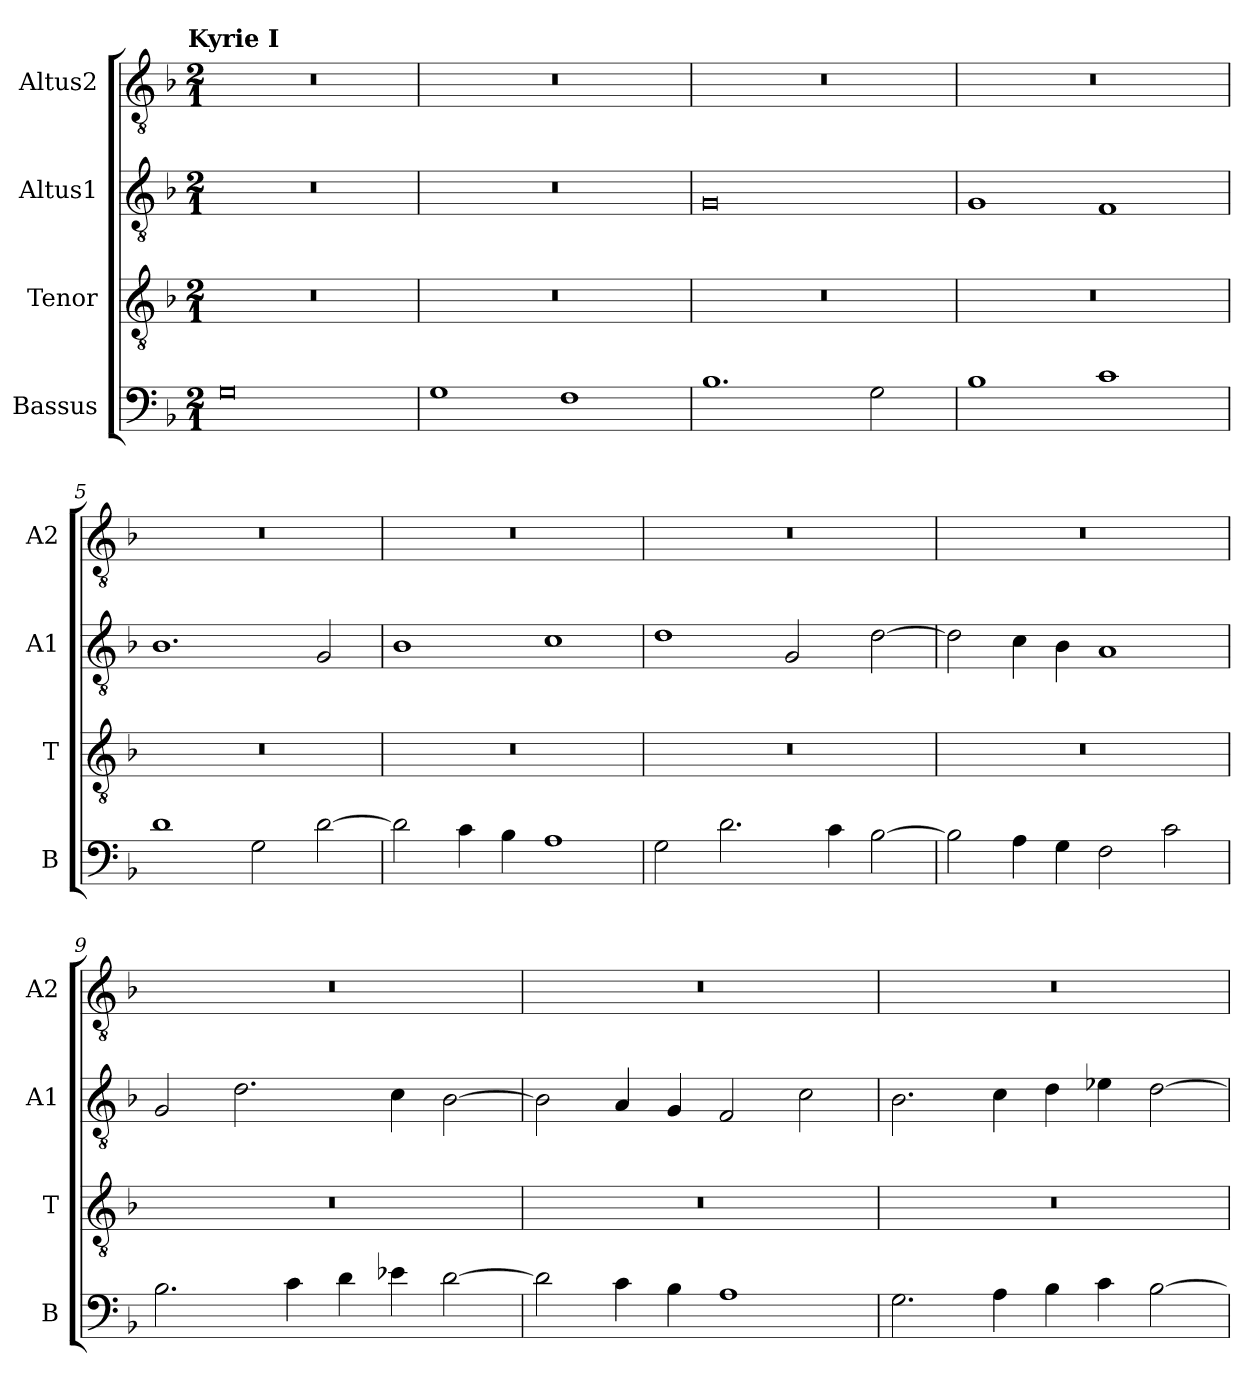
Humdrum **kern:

**kern	**kern	**kern	**kern
*part4	*part3	*part2	*part1
*staff4	*staff3	*staff2	*staff1
*I"Bassus	*I"Tenor	*I"Altus1	*I"Altus2
*I'B	*I'T	*I'A1	*I'A2
*clefF4	*clefGv2	*clefGv2	*clefGv2
*k[b-]	*k[b-]	*k[b-]	*k[b-]
!!LO:TX:omd:t=Kyrie I
*M2/1	*M2/1	*M2/1	*M2/1
=1	=1	=1	=1
0G	0r	0r	0r
=2	=2	=2	=2
1G	0r	0r	0r
1F	.	.	.
=3	=3	=3	=3
1.B-	0r	0G	0r
2G\	.	.	.
=4	=4	=4	=4
1B-	0r	1G	0r
1c	.	1F	.
=5	=5	=5	=5
1d	0r	1.B-	0r
2G\	.	.	.
[2d\	.	2G/	.
=6	=6	=6	=6
2d\]	0r	1B-	0r
4c\	.	.	.
4B-\	.	.	.
1A	.	1c	.
=7	=7	=7	=7
2G\	0r	1d	0r
2.d\	.	.	.
.	.	2G/	.
4c\	.	.	.
[2B-\	.	[2d\	.
=8	=8	=8	=8
2B-\]	0r	2d\]	0r
4A\	.	4c\	.
4G\	.	4B-\	.
2F\	.	1A	.
2c\	.	.	.
=9	=9	=9	=9
2.B-\	0r	2G/	0r
.	.	2.d\	.
4c\	.	.	.
4d\	.	.	.
4e-X\	.	4c\	.
[2d\	.	[2B-\	.
=10	=10	=10	=10
2d\]	0r	2B-\]	0r
4c\	.	4A/	.
4B-\	.	4G/	.
1A	.	2F/	.
.	.	2c\	.
=11	=11	=11	=11
2.G\	0r	2.B-\	0r
4A\	.	4c\	.
4B-\	.	4d\	.
4c\	.	4e-X\	.
[2B-\	.	[2d\	.
=	=	=	=
*-	*-	*-	*-
